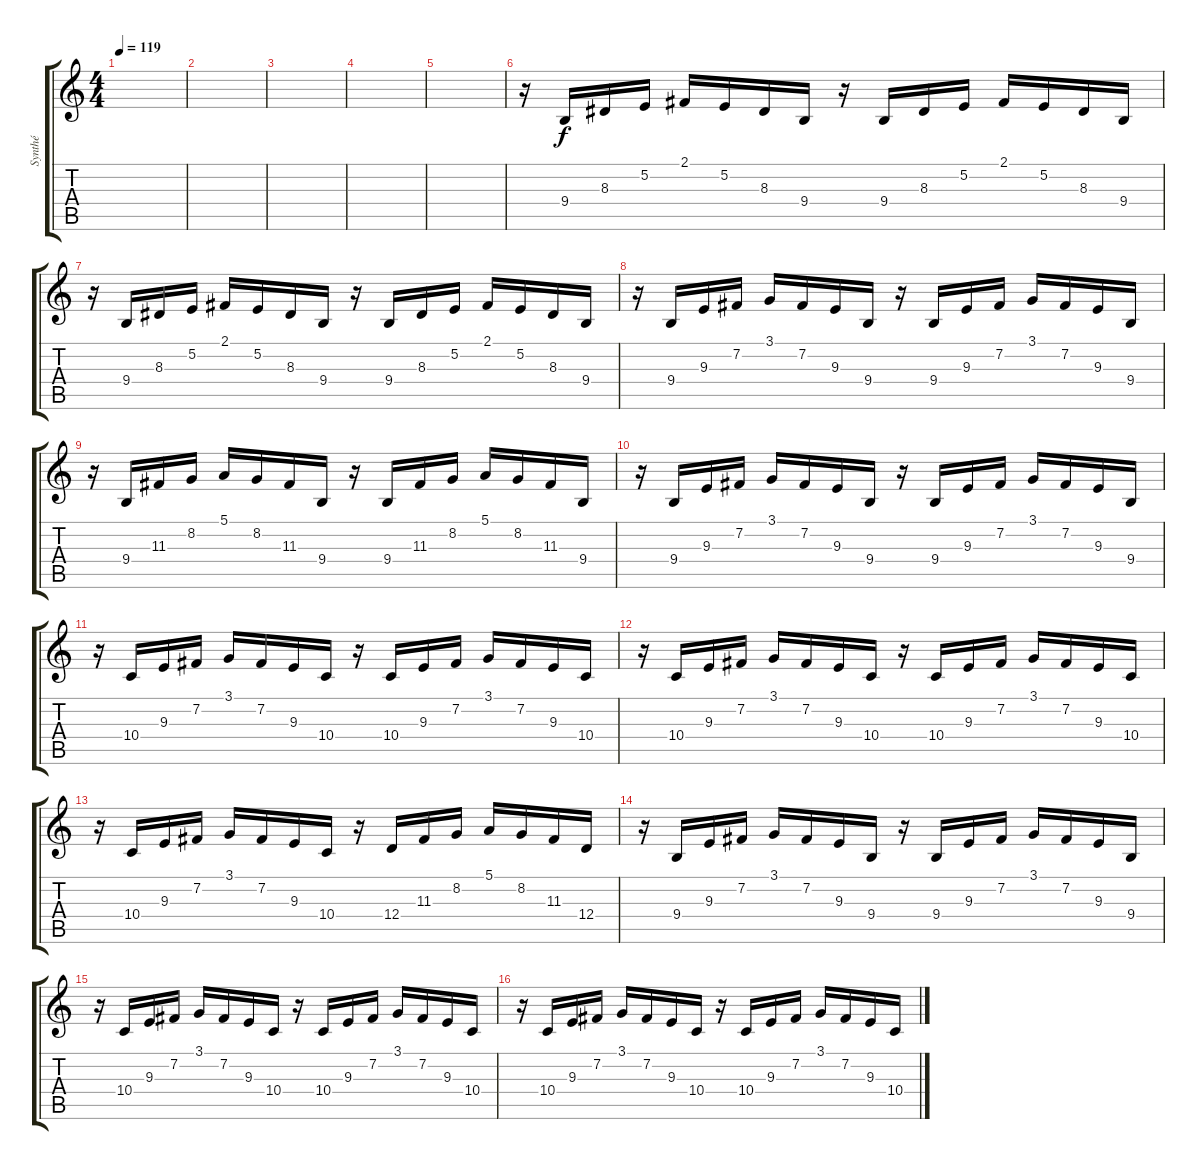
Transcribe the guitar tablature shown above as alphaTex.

\track ("Synthé" "Synthé") {instrument tremolostrings}
\staff {score tabs}
\tuning (E4 B3 G3 D3 A2 E2) {hide}
\ts (4 4)
\tempo 119
\clef g2
\ks c
|
|
|
|
|
r.16 9.4.16 8.3.16 5.2.16 2.1.16 5.2.16 8.3.16 9.4.16 r.16 9.4.16 8.3.16 5.2.16 2.1.16 5.2.16 8.3.16 9.4.16 |
r.16 9.4.16 8.3.16 5.2.16 2.1.16 5.2.16 8.3.16 9.4.16 r.16 9.4.16 8.3.16 5.2.16 2.1.16 5.2.16 8.3.16 9.4.16 |
r.16 9.4.16 9.3.16 7.2.16 3.1.16 7.2.16 9.3.16 9.4.16 r.16 9.4.16 9.3.16 7.2.16 3.1.16 7.2.16 9.3.16 9.4.16 |
r.16 9.4.16 11.3.16 8.2.16 5.1.16 8.2.16 11.3.16 9.4.16 r.16 9.4.16 11.3.16 8.2.16 5.1.16 8.2.16 11.3.16 9.4.16 |
r.16 9.4.16 9.3.16 7.2.16 3.1.16 7.2.16 9.3.16 9.4.16 r.16 9.4.16 9.3.16 7.2.16 3.1.16 7.2.16 9.3.16 9.4.16 |
r.16 10.4.16 9.3.16 7.2.16 3.1.16 7.2.16 9.3.16 10.4.16 r.16 10.4.16 9.3.16 7.2.16 3.1.16 7.2.16 9.3.16 10.4.16 |
r.16 10.4.16 9.3.16 7.2.16 3.1.16 7.2.16 9.3.16 10.4.16 r.16 10.4.16 9.3.16 7.2.16 3.1.16 7.2.16 9.3.16 10.4.16 |
r.16 10.4.16 9.3.16 7.2.16 3.1.16 7.2.16 9.3.16 10.4.16 r.16 12.4.16 11.3.16 8.2.16 5.1.16 8.2.16 11.3.16 12.4.16 |
r.16 9.4.16 9.3.16 7.2.16 3.1.16 7.2.16 9.3.16 9.4.16 r.16 9.4.16 9.3.16 7.2.16 3.1.16 7.2.16 9.3.16 9.4.16 |
r.16 10.4.16 9.3.16 7.2.16 3.1.16 7.2.16 9.3.16 10.4.16 r.16 10.4.16 9.3.16 7.2.16 3.1.16 7.2.16 9.3.16 10.4.16 |
r.16 10.4.16 9.3.16 7.2.16 3.1.16 7.2.16 9.3.16 10.4.16 r.16 10.4.16 9.3.16 7.2.16 3.1.16 7.2.16 9.3.16 10.4.16
